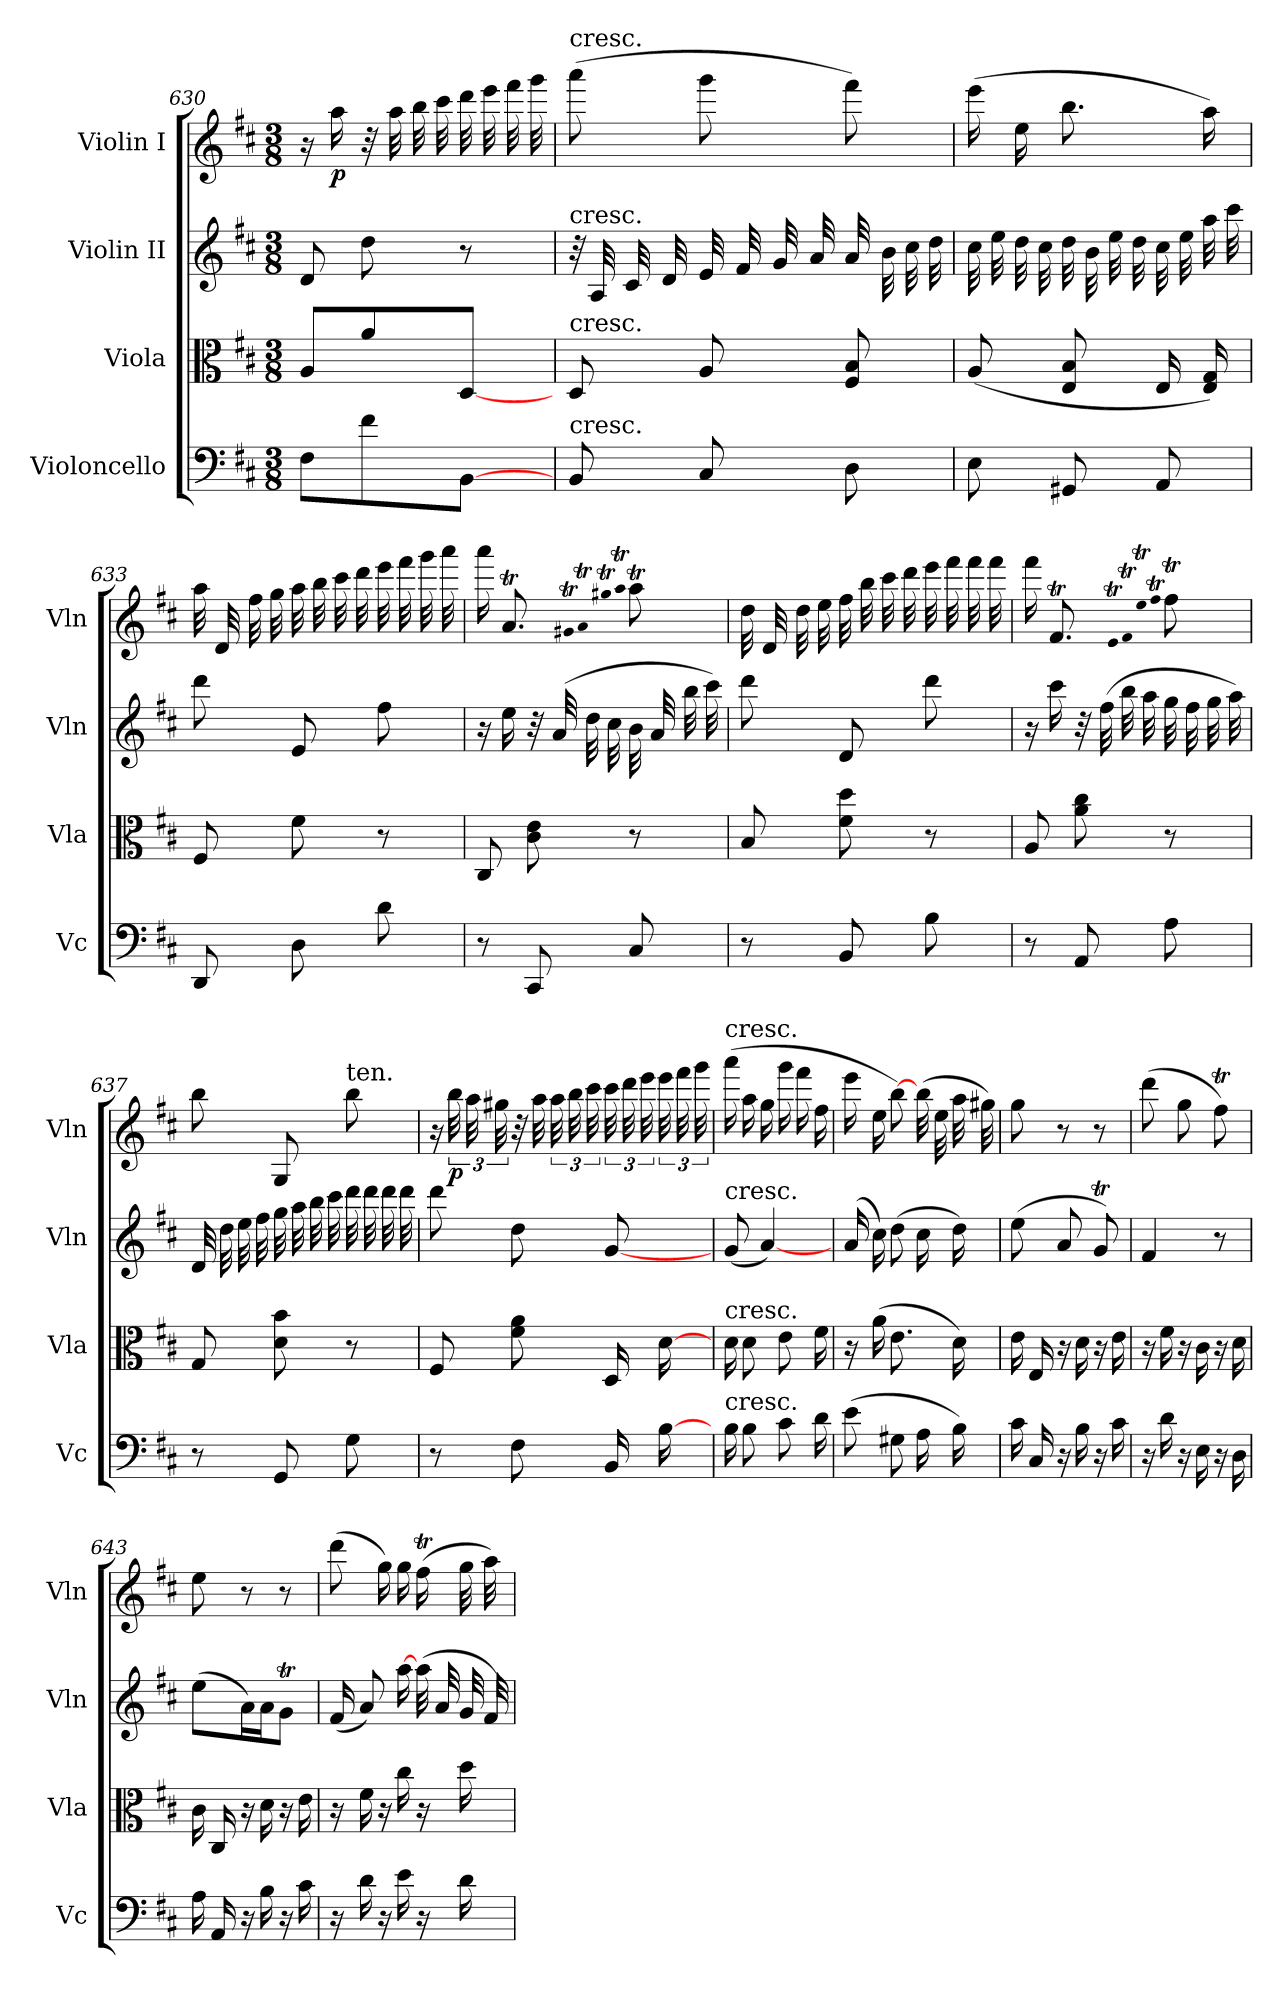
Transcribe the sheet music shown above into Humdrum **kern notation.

**kern	**kern	**kern	**kern	**dynam
*part4	*part3	*part2	*part1	*part1
*staff4	*staff3	*staff2	*staff1	*staff1
*I"Violoncello	*I"Viola	*I"Violin II	*I"Violin I	*
*I'Vc	*I'Vla	*I'Vln	*I'Vln	*
*clefF4	*clefC3	*clefG2	*clefG2	*
*k[f#c#]	*k[f#c#]	*k[f#c#]	*k[f#c#]	*
*D:	*D:	*D:	*D:	*
*M3/8	*M3/8	*M3/8	*M3/8	*
=630	=630	=630	=630	=630
8F#L	8AL	8d	16r	.
.	.	.	16aa	p
8f#	8a	8dd	32r	.
.	.	.	32aa	.
.	.	.	32bb	.
.	.	.	32ccc#	.
[8BBJ	[8DJ	8r	32ddd	.
.	.	.	32eee	.
.	.	.	32fff#	.
.	.	.	32ggg	.
=631	=631	=631	=631	=631
!	!	!	!LO:TX:a:t=cresc.	!
!	!	!LO:TX:a:t=cresc.	!	!
!	!LO:TX:a:t=cresc.	!	!	!
!LO:TX:a:t=cresc.	!	!	!	!
8BB	8D	32r	(8aaa	.
.	.	32A	.	.
.	.	32c#	.	.
.	.	32d	.	.
8C#	8A	32e	8ggg	.
.	.	32f#	.	.
.	.	32g	.	.
.	.	32a	.	.
8D	8F# 8B	32a	8fff#)	.
.	.	32b	.	.
.	.	32cc#	.	.
.	.	32dd	.	.
=632	=632	=632	=632	=632
8E	(8A	32cc#	(16eee	.
.	.	32ee	.	.
.	.	32dd	16ee	.
.	.	32cc#	.	.
8GG#X	8E 8B	32dd	8.bb	.
.	.	32b	.	.
.	.	32ee	.	.
.	.	32dd	.	.
8AA	16E	32cc#	.	.
.	.	32ee	.	.
.	16E 16G)	32aa	16aa)	.
.	.	32ccc#	.	.
=633	=633	=633	=633	=633
8DD	8F#	8ddd	32aa	.
.	.	.	32d	.
.	.	.	32ff#	.
.	.	.	32gg	.
8D	8f#	8e	32aa	.
.	.	.	32bb	.
.	.	.	32ccc#	.
.	.	.	32ddd	.
8d	8r	8ff#	32eee	.
.	.	.	32fff#	.
.	.	.	32ggg	.
.	.	.	32aaa	.
=634	=634	=634	=634	=634
8r	8C#	16r	16aaa	.
.	.	16ee	8.aT	.
8CC#	8c# 8e	32r	.	.
.	.	(32a	.	.
.	.	32dd	.	.
.	.	32cc#	.	.
.	.	.	qqg#Xt	.
.	.	.	qqaT	.
.	.	.	qqgg#Xt	.
.	.	.	qqaaT	.
8C#	8r	32b	8aaT	.
.	.	32a	.	.
.	.	32bb	.	.
.	.	32ccc#)	.	.
=635	=635	=635	=635	=635
8r	8B	8ddd	32dd	.
.	.	.	32d	.
.	.	.	32dd	.
.	.	.	32ee	.
8BB	8f# 8dd	8d	32ff#	.
.	.	.	32bb	.
.	.	.	32ccc#	.
.	.	.	32ddd	.
8B	8r	8ddd	32eee	.
.	.	.	32fff#	.
.	.	.	32fff#	.
.	.	.	32fff#	.
=636	=636	=636	=636	=636
8r	8A	16r	16fff#	.
.	.	16ccc#	8.f#t	.
8AA	8a 8cc#	32r	.	.
.	.	(32ff#	.	.
.	.	32bb	.	.
.	.	32aa	.	.
.	.	.	qqeT	.
.	.	.	qqf#t	.
.	.	.	qqeeT	.
.	.	.	qqff#t	.
8A	8r	32gg	8ff#t	.
.	.	32ff#	.	.
.	.	32gg	.	.
.	.	32aa)	.	.
=637	=637	=637	=637	=637
8r	8G	32d	8bb	.
.	.	32dd	.	.
.	.	32ee	.	.
.	.	32ff#	.	.
8GG	8d 8b	32gg	8G	.
.	.	32aa	.	.
.	.	32bb	.	.
.	.	32ccc#	.	.
!	!	!	!LO:TX:a:t=ten.	!
8G	8r	32ddd	8bb	.
.	.	32ddd	.	.
.	.	32ddd	.	.
.	.	32ddd	.	.
=638	=638	=638	=638	=638
8r	8F#	8ddd	16r	.
.	.	.	48bb	p
.	.	.	48aa	.
.	.	.	48gg#X	.
8F#	8f# 8a	8dd	32r	.
.	.	.	32aa	.
.	.	.	48aa	.
.	.	.	48bb	.
.	.	.	48ccc#	.
16BB	16D	[8g	48ccc#	.
.	.	.	48ddd	.
.	.	.	48eee	.
[16B	[16d	.	48eee	.
.	.	.	48fff#	.
.	.	.	48ggg	.
=639	=639	=639	=639	=639
!	!	!	!LO:TX:a:t=cresc.	!
!	!	!LO:TX:a:t=cresc.	!	!
!	!LO:TX:a:t=cresc.	!	!	!
!LO:TX:a:t=cresc.	!	!	!	!
16B	16d	(8g	(16aaa	.
8B	8d	.	16aa	.
.	.	[4a)	16gg	.
8c#	8e	.	16ggg	.
.	.	.	16fff#	.
16d	16f#	.	16ff#	.
=640	=640	=640	=640	=640
(8e	16r	(16a	16eee	.
.	(16a	16cc#)	16ee	.
8G#X	8.e	(8dd	[8bb)	.
16A	.	16cc#	(32bb	.
.	.	.	32ee	.
16B)	16d)	16dd)	32aa	.
.	.	.	32gg#X)	.
=641	=641	=641	=641	=641
16c#	16e	(8ee	8gg	.
16C#	16E	.	.	.
16r	16r	8a	8r	.
16B	16d	.	.	.
16r	16r	8gT)	8r	.
16c#	16e	.	.	.
=642	=642	=642	=642	=642
16r	16r	4f#	(8ddd	.
16d	16f#	.	.	.
16r	16r	.	8gg	.
16E	16c#	.	.	.
16r	16r	8r	8ff#t)	.
16D	16d	.	.	.
=643	=643	=643	=643	=643
16A	16c#	(8eeL	8ee	.
16AA	16C#	.	.	.
16r	16r	16aL)	8r	.
16B	16d	16aJ	.	.
16r	16r	8gTJ	8r	.
16c#	16e	.	.	.
=644	=644	=644	=644	=644
16r	16r	(16f#	(8ddd	.
16d	16f#	8a)	.	.
16r	16r	.	16gg)	.
16e	16cc#	[16aa	16gg	.
16r	16r	(32aa	(16ff#t	.
.	.	32a	.	.
16d	16dd	32g	32gg	.
.	.	32f#)	32aa)	.
=	=	=	=	=
*-	*-	*-	*-	*-
